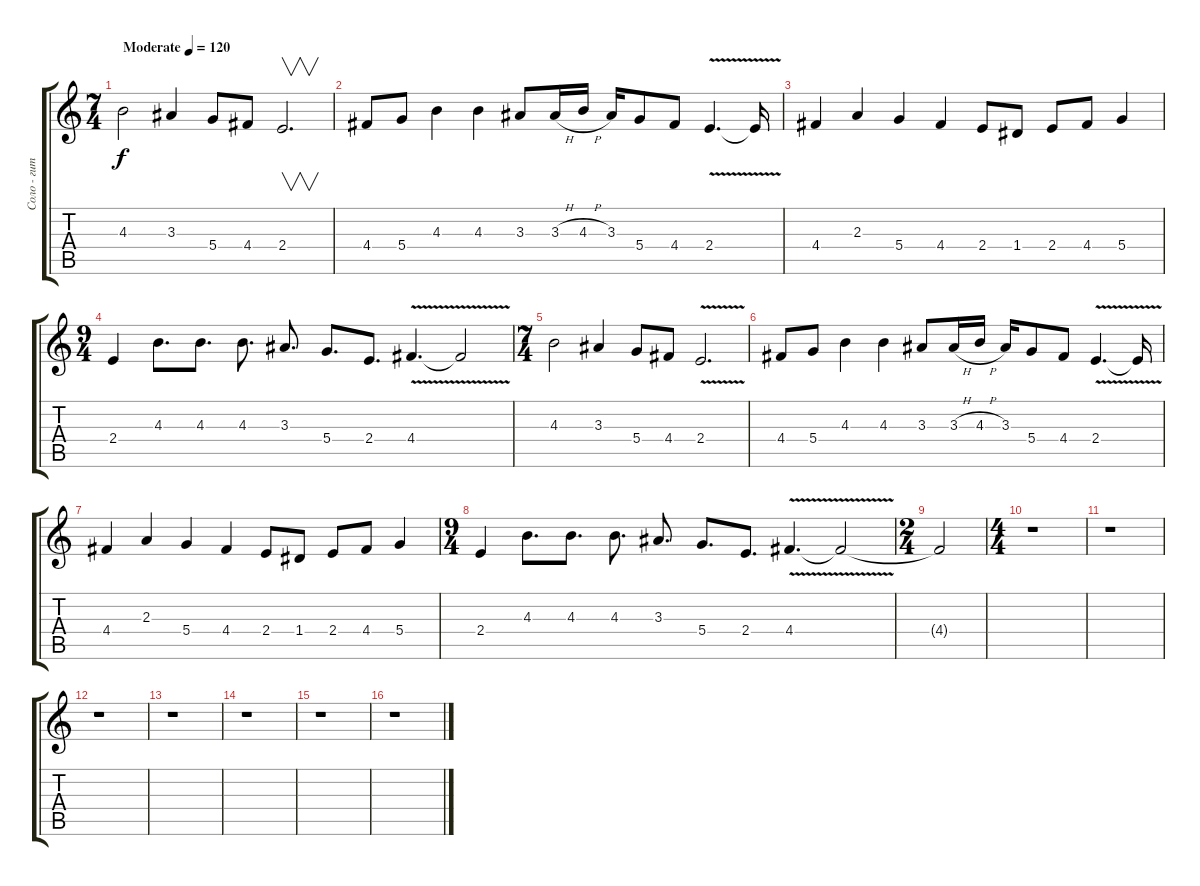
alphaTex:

\track ("Соло - гитара" "Соло - гит") {instrument distortionguitar}
\staff {score tabs}
\tuning (E4 B3 G3 D3 A2 E2) {hide}
\ts (7 4)
\tempo (120 "Moderate")
\clef g2
\ks c
4.3.2{dy f instrument distortionguitar} 3.3.4 5.4.8 4.4.8 2.4.2{v d} |
4.4.8 5.4.8 4.3.4 4.3.4 3.3.8 3.3{h}.16 4.3{h}.16 3.3.16 5.4.8 4.4.8 2.4{v}.4{d} 2.4{t}.16 |
4.4.4 2.3.4 5.4.4 4.4.4 2.4.8 1.4.8 2.4.8 4.4.8 5.4.4 |
\ts (9 4)
2.4.4 4.3.8{d} 4.3.8{d} 4.3.8{d} 3.3.8{d} 5.4.8{d} 2.4.8{d} 4.4{v}.4{d} 4.4{t}.2 |
\ts (7 4)
4.3.2 3.3.4 5.4.8 4.4.8 2.4{v}.2{d} |
4.4.8 5.4.8 4.3.4 4.3.4 3.3.8 3.3{h}.16 4.3{h}.16 3.3.16 5.4.8 4.4.8 2.4{v}.4{d} 2.4{t}.16 |
4.4.4 2.3.4 5.4.4 4.4.4 2.4.8 1.4.8 2.4.8 4.4.8 5.4.4 |
\ts (9 4)
2.4.4 4.3.8{d} 4.3.8{d} 4.3.8{d} 3.3.8{d} 5.4.8{d} 2.4.8{d} 4.4{v}.4{d} 4.4{t}.2 |
\ts (2 4)
4.4{t}.2 |
\ts (4 4)
r.1 |
r.1 |
r.1 |
r.1 |
r.1 |
r.1 |
r.1
